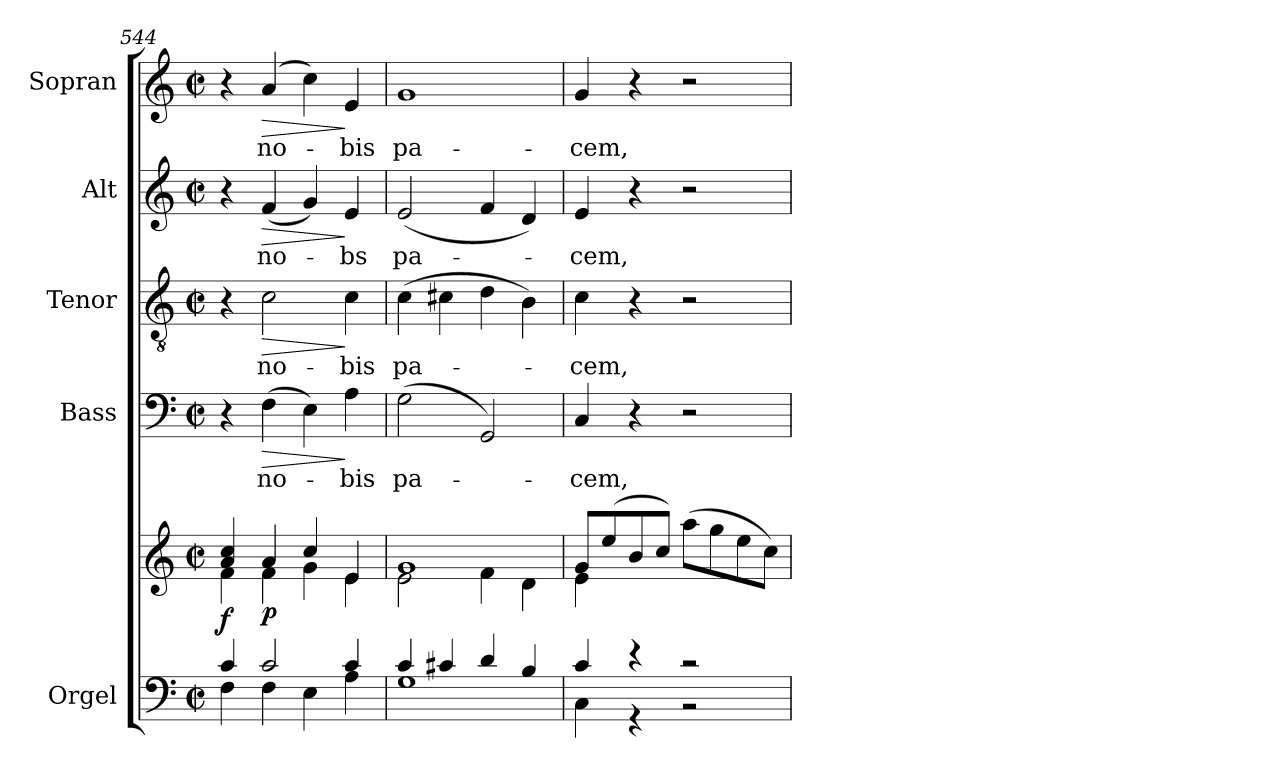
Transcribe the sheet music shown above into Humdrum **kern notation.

**kern	**kern	**dynam	**kern	**text	**dynam	**kern	**text	**dynam	**kern	**text	**dynam	**kern	**text	**dynam
*part5	*part5	*part5	*part4	*part4	*part4	*part3	*part3	*part3	*part2	*part2	*part2	*part1	*part1	*part1
*staff6	*staff5	*staff5/6	*staff4	*staff4	*staff4	*staff3	*staff3	*staff3	*staff2	*staff2	*staff2	*staff1	*staff1	*staff1
*I"Orgel	*	*	*I"Bass	*	*	*I"Tenor	*	*	*I"Alt	*	*	*I"Sopran	*	*
*I'Org.	*	*	*I'B.	*	*	*I'T.	*	*	*I'A.	*	*	*I'S.	*	*
*clefF4	*clefG2	*	*clefF4	*	*	*clefGv2	*	*	*clefG2	*	*	*clefG2	*	*
*k[]	*k[]	*	*k[]	*	*	*k[]	*	*	*k[]	*	*	*k[]	*	*
*C:	*C:	*	*C:	*	*	*C:	*	*	*C:	*	*	*C:	*	*
*M2/2	*M2/2	*	*M2/2	*	*	*M2/2	*	*	*M2/2	*	*	*M2/2	*	*
*met(c|)	*met(c|)	*	*met(c|)	*	*	*met(c|)	*	*	*met(c|)	*	*	*met(c|)	*	*
=544	=544	=544	=544	=544	=544	=544	=544	=544	=544	=544	=544	=544	=544	=544
*^	*^	*	*	*	*	*	*	*	*	*	*	*	*	*
!	!	!	!	!LO:DY:b	!	!	!	!	!	!	!	!	!	!	!	!
4c/	4F\	4a/ 4cc/	4f\	f	4r	.	.	4r	.	.	4r	.	.	4r	.	.
!	!	!	!	!LO:DY:b	!	!LO:LY:b	!LO:HP:b	!	!LO:LY:b	!LO:HP:b	!	!LO:LY:b	!LO:HP:b	!	!LO:LY:b	!LO:HP:b
2c/	4F\	4a/	4f\	p	(>4F\	no-	>	2c\	no-	>	(<4f/	no-	>	(4a/	no-	>
.	4E\	4cc/	4g\	.	4E\)	.	.	.	.	.	4g/)	.	.	4cc\)	.	.
!	!	!	!	!	!	!LO:LY:b	!	!	!LO:LY:b	!	!	!LO:LY:b	!	!	!LO:LY:b	!
4c/	4A\	4e/	4e\	.	4A\	-bis	]	4c\	-bis	]	4e/	-bs	]	4e/	-bis	]
=545	=545	=545	=545	=545	=545	=545	=545	=545	=545	=545	=545	=545	=545	=545	=545	=545
!	!	!	!	!	!	!LO:LY:b	!	!	!LO:LY:b	!	!	!LO:LY:b	!	!	!LO:LY:b	!
4c/	1G	1g	2e\	.	(>2G\	pa-	.	(>4c\	pa-	.	(<2e/	pa-	.	1g	pa-	.
4c#X/	.	.	.	.	.	.	.	4c#X\	.	.	.	.	.	.	.	.
4d/	.	.	4f\	.	2GG/)	.	.	4d\	.	.	4f/	.	.	.	.	.
4B/	.	.	4d\	.	.	.	.	4B\)	.	.	4d/)	.	.	.	.	.
=546	=546	=546	=546	=546	=546	=546	=546	=546	=546	=546	=546	=546	=546	=546	=546	=546
!	!	!	!	!	!	!LO:LY:b	!	!	!LO:LY:b	!	!	!LO:LY:b	!	!	!LO:LY:b	!
4c/	4C\	8g/L	4e\	.	4C/	-cem,	.	4c\	-cem,	.	4e/	-cem,	.	4g/	-cem,	.
.	.	(<8ee/	.	.	.	.	.	.	.	.	.	.	.	.	.	.
4r	4r	8b/	2.ryy	.	4r	.	.	4r	.	.	4r	.	.	4r	.	.
.	.	8cc/J)	.	.	.	.	.	.	.	.	.	.	.	.	.	.
2r	2r	(>8aa\L	.	.	2r	.	.	2r	.	.	2r	.	.	2r	.	.
.	.	8gg\	.	.	.	.	.	.	.	.	.	.	.	.	.	.
.	.	8ee\	.	.	.	.	.	.	.	.	.	.	.	.	.	.
.	.	8cc\J)	.	.	.	.	.	.	.	.	.	.	.	.	.	.
*v	*v	*	*	*	*	*	*	*	*	*	*	*	*	*	*	*
*	*v	*v	*	*	*	*	*	*	*	*	*	*	*	*	*
=	=	=	=	=	=	=	=	=	=	=	=	=	=	=
*-	*-	*-	*-	*-	*-	*-	*-	*-	*-	*-	*-	*-	*-	*-
